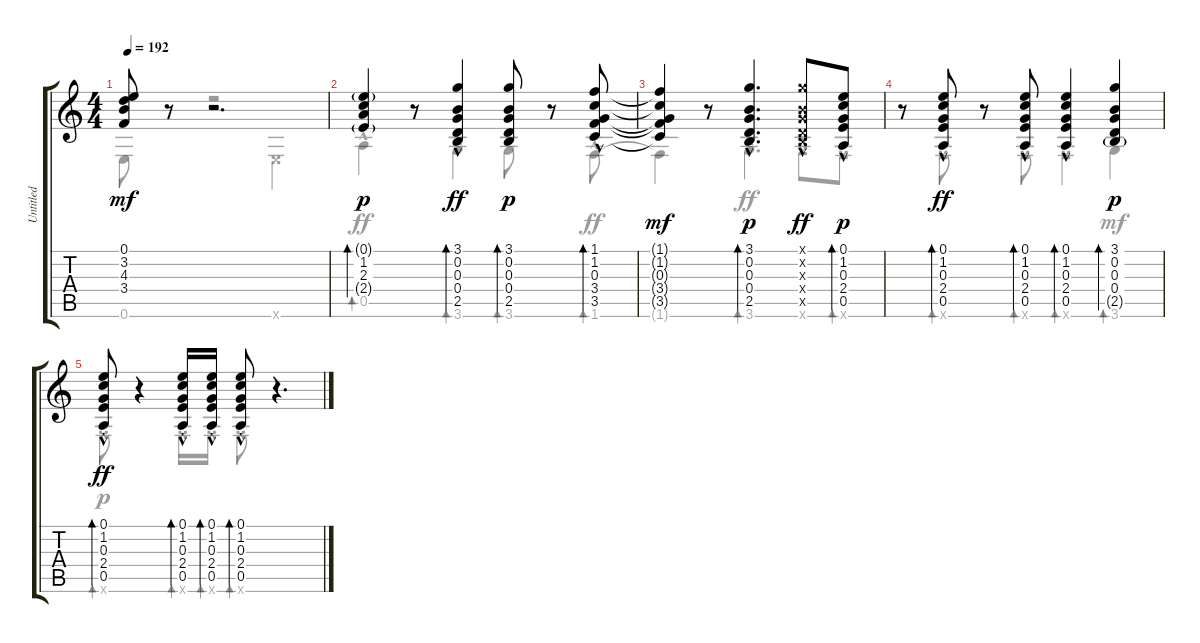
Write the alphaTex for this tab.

\track ("Untitled" "Untitled") {instrument acousticguitarnylon}
\staff {score tabs}
\tuning (E4 B3 G3 D3 A2 E2) {hide}
\voice
\ts (4 4)
\tempo 192
\clef g2
\ks c
(0.1 3.2 4.3 3.4).8{dy mf} r.8 r.2{d} |
(0.1{g} 1.2 2.3 2.4{g}).4{bd 30 dy p} r.8 (3.1 0.2{hac} 0.3{hac} 0.4{hac} 2.5{hac}).4{bd 30 dy ff} (3.1 0.2 0.3 0.4 2.5).8{bd 30 dy p} r.8 (1.1 1.2{hac} 0.3{hac} 3.4{hac} 3.5).8{bd 30} |
(1.1{t} 1.2{t} 0.3{t} 3.4{t} 3.5{t}).4{dy mf} r.8 (3.1{hac} 0.2{hac} 0.3{hac} 0.4{hac} 2.5).4{d bd 30 dy p} (3.1{hac x} 0.2{hac x} 0.3{hac x} 0.4{hac x} 2.5{hac x}).8{dy ff} (0.1 1.2{hac} 0.3{hac} 2.4{hac} 0.5).8{bd 30 dy p} |
r.8 (0.1 1.2{hac} 0.3{hac} 2.4{hac} 0.5{hac}).8{bd 30 dy ff} r.8 (0.1 1.2{hac} 0.3{hac} 2.4{hac} 0.5{hac}).8{bd 30} (0.1 1.2{hac} 0.3{hac} 2.4{hac} 0.5{hac}).4{bd 30} (3.1 0.2 0.3 0.4 2.5{g}).4{bd 30 dy p} |
(0.1{hac st} 1.2{hac st} 0.3{hac st} 2.4{hac st} 0.5{hac st}).8{bd 30 dy ff} r.4 (0.1{hac st} 1.2{hac st} 0.3{hac st} 2.4{hac st} 0.5{hac st}).16{bd 30} (0.1{hac st} 1.2{hac st} 0.3{hac st} 2.4{hac st} 0.5{hac st}).16{bd 30} (0.1{hac st} 1.2{hac st} 0.3{hac st} 2.4{hac st} 0.5{hac st}).8{bd 30} r.4{d}
\voice
\clef g2
\ottava regular
\simile none
\ks c
0.6.8{dy mf} r.8 r.2 0.6{x}.4 |
0.5{hac}.4{bd 30 dy ff} r.8 3.6{hac}.4{bd 30} 3.6.8{bd 30 dy p} r.8 1.6{hac}.8{bd 30 dy ff} |
1.6{t}.4{dy mf} r.8 3.6{hac}.4{d bd 30 dy ff} 3.6{hac x}.8 1.6{x}.8{bd 30 dy p} |
r.8 1.6{x}.8{bd 30} r.8 1.6{x}.8{bd 30} 1.6{x}.4{bd 30} 3.6.4{bd 30 dy mf} |
1.6{x}.8{bd 30 dy p} r.4 1.6{x}.16{bd 30} 1.6{x}.16{bd 30} 1.6{x}.8{bd 30} r.4{d}
